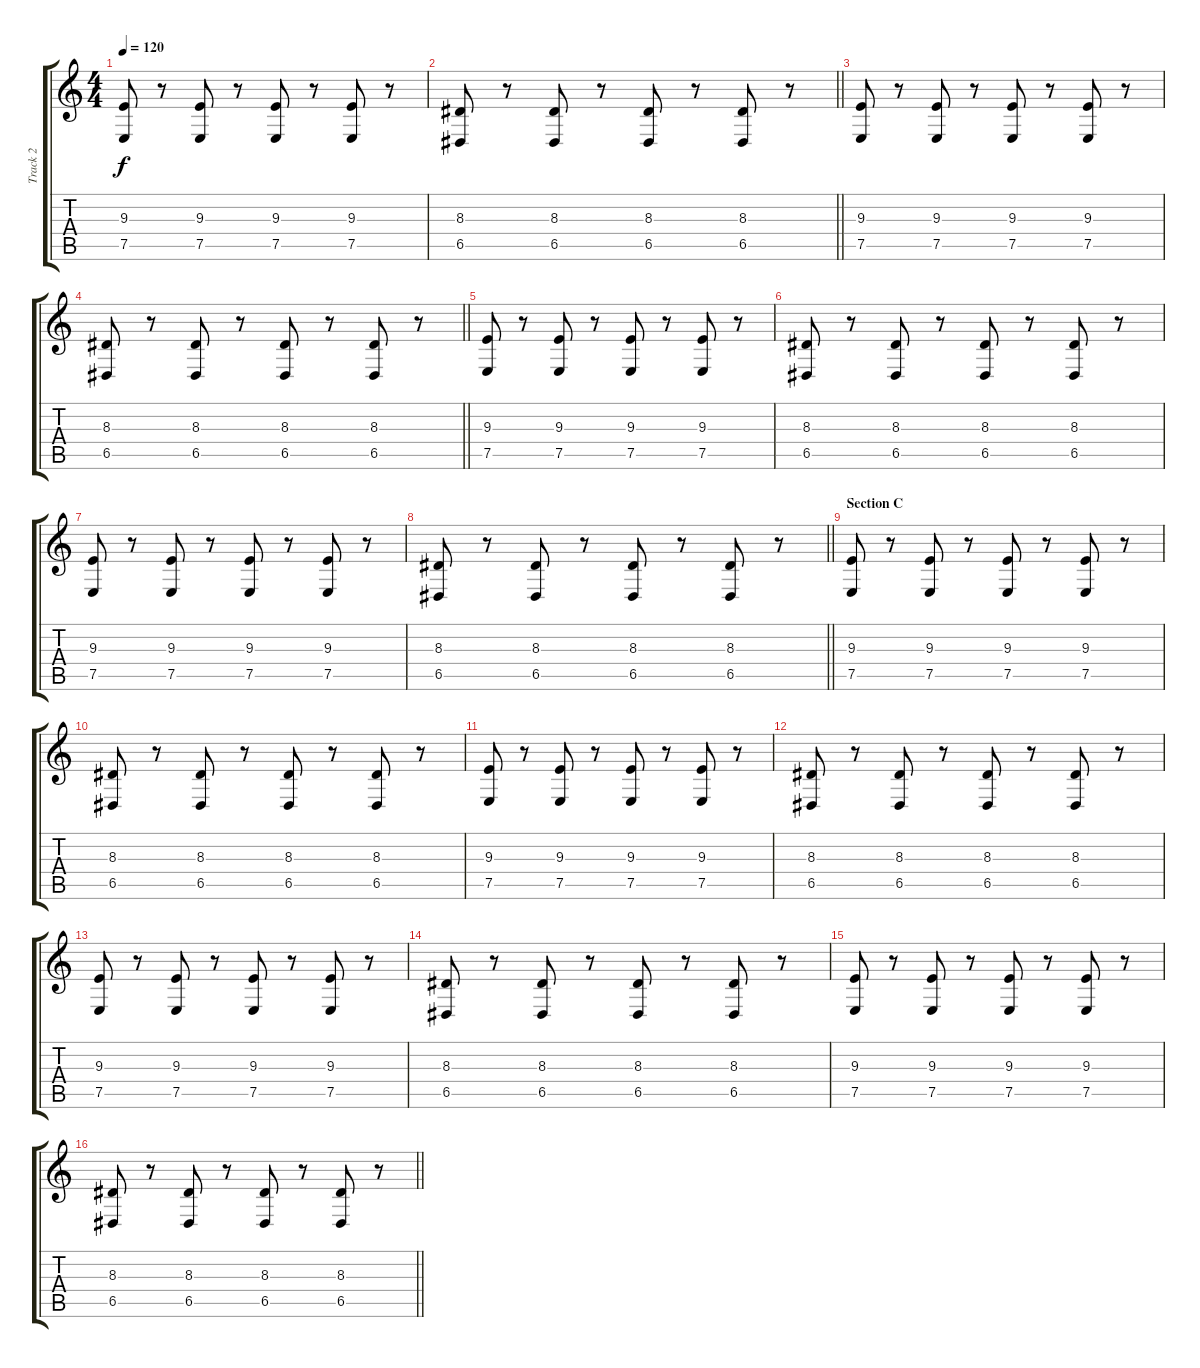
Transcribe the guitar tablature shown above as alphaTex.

\track ("Track 2" "Track 2") {instrument viola}
\staff {score tabs}
\tuning (E4 B3 G3 D3 A2 E2) {hide}
\ts (4 4)
\tempo 120
\clef g2
\ks c
(9.3 7.5).8{dy f} r.8 (9.3 7.5).8 r.8 (9.3 7.5).8 r.8 (9.3 7.5).8 r.8 |
\barLineRight lightlight
(8.3 6.5).8 r.8 (8.3 6.5).8 r.8 (8.3 6.5).8 r.8 (8.3 6.5).8 r.8 |
(9.3 7.5).8 r.8 (9.3 7.5).8 r.8 (9.3 7.5).8 r.8 (9.3 7.5).8 r.8 |
\barLineRight lightlight
(8.3 6.5).8 r.8 (8.3 6.5).8 r.8 (8.3 6.5).8 r.8 (8.3 6.5).8 r.8 |
(9.3 7.5).8 r.8 (9.3 7.5).8 r.8 (9.3 7.5).8 r.8 (9.3 7.5).8 r.8 |
(8.3 6.5).8 r.8 (8.3 6.5).8 r.8 (8.3 6.5).8 r.8 (8.3 6.5).8 r.8 |
(9.3 7.5).8 r.8 (9.3 7.5).8 r.8 (9.3 7.5).8 r.8 (9.3 7.5).8 r.8 |
\barLineRight lightlight
(8.3 6.5).8 r.8 (8.3 6.5).8 r.8 (8.3 6.5).8 r.8 (8.3 6.5).8 r.8 |
\section ("" "Section C")
(9.3 7.5).8 r.8 (9.3 7.5).8 r.8 (9.3 7.5).8 r.8 (9.3 7.5).8 r.8 |
(8.3 6.5).8 r.8 (8.3 6.5).8 r.8 (8.3 6.5).8 r.8 (8.3 6.5).8 r.8 |
(9.3 7.5).8 r.8 (9.3 7.5).8 r.8 (9.3 7.5).8 r.8 (9.3 7.5).8 r.8 |
(8.3 6.5).8 r.8 (8.3 6.5).8 r.8 (8.3 6.5).8 r.8 (8.3 6.5).8 r.8 |
(9.3 7.5).8 r.8 (9.3 7.5).8 r.8 (9.3 7.5).8 r.8 (9.3 7.5).8 r.8 |
(8.3 6.5).8 r.8 (8.3 6.5).8 r.8 (8.3 6.5).8 r.8 (8.3 6.5).8 r.8 |
(9.3 7.5).8 r.8 (9.3 7.5).8 r.8 (9.3 7.5).8 r.8 (9.3 7.5).8 r.8 |
\barLineRight lightlight
(8.3 6.5).8 r.8 (8.3 6.5).8 r.8 (8.3 6.5).8 r.8 (8.3 6.5).8 r.8
